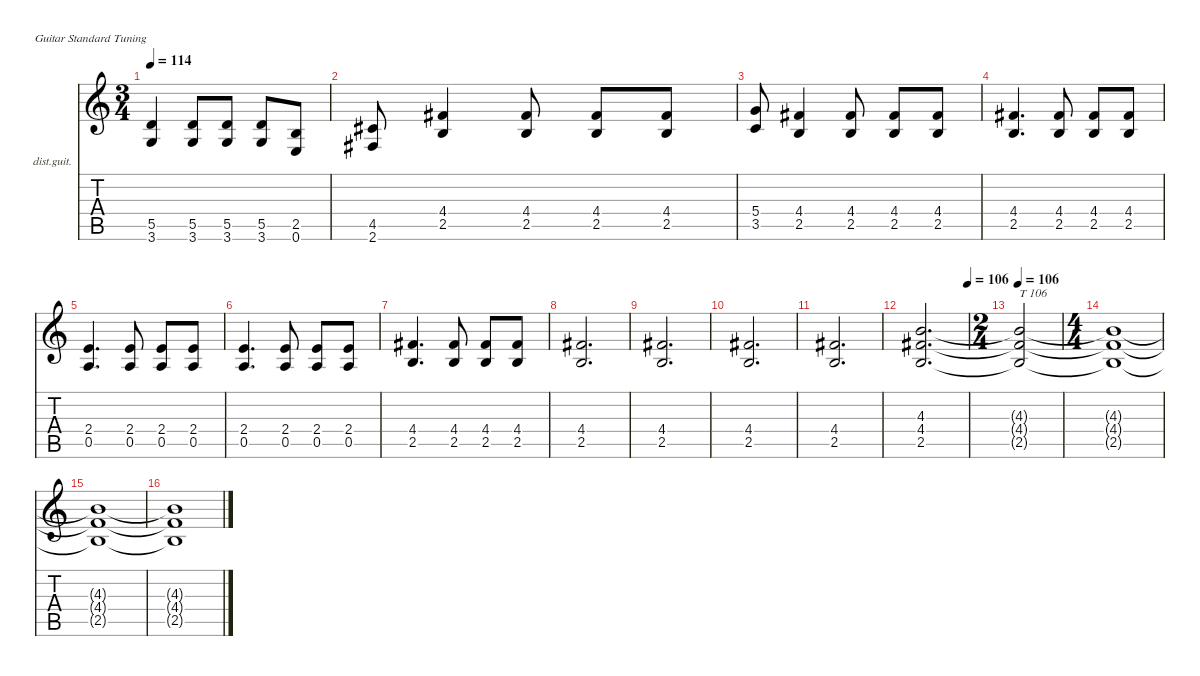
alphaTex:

\defaultSystemsLayout 4
\hideDynamics
\bracketExtendMode nobrackets
\firstSystemTrackNameOrientation horizontal
\otherSystemsTrackNameOrientation horizontal
\track ("James Hetfield" "dist.guit.") {instrument distortionguitar}
\staff {score tabs}
\tuning (E4 B3 G3 D3 A2 E2)
\ts (3 4)
\tempo 114
\clef g2
\ks c
(5.5 3.6).4{dy f beam Up} (5.5 3.6).8{beam Up} (5.5 3.6).8{beam Up} (5.5 3.6).8{beam Up} (2.5 0.6).8{beam Up} |
(4.5{acc #} 2.6{acc #}).8{beam Up} (4.4{acc #} 2.5).4{beam Up} (4.4{acc #} 2.5).8{beam Up} (4.4{acc #} 2.5).8{beam Up} (4.4{acc #} 2.5).8{beam Up} |
(5.4 3.5).8{beam Up} (4.4{acc #} 2.5).4{beam Up} (4.4{acc #} 2.5).8{beam Up} (4.4{acc #} 2.5).8{beam Up} (4.4{acc #} 2.5).8{beam Up} |
(4.4{acc #} 2.5).4{d beam Up} (4.4{acc #} 2.5).8{beam Up} (4.4{acc #} 2.5).8{beam Up} (4.4{acc #} 2.5).8{beam Up} |
(2.4 0.5).4{d beam Up} (2.4 0.5).8{beam Up} (2.4 0.5).8{beam Up} (2.4 0.5).8{beam Up} |
(2.4 0.5).4{d beam Up} (2.4 0.5).8{beam Up} (2.4 0.5).8{beam Up} (2.4 0.5).8{beam Up} |
(4.4{acc #} 2.5).4{d beam Up} (4.4{acc #} 2.5).8{beam Up} (4.4{acc #} 2.5).8{beam Up} (4.4{acc #} 2.5).8{beam Up} |
(4.4{acc #} 2.5).2{d beam Up} |
(4.4{acc #} 2.5).2{d beam Up} |
(4.4{acc #} 2.5).2{d beam Up} |
(4.4{acc #} 2.5).2{d beam Up} |
\tempo (106 1)
(4.3 4.4{acc #} 2.5).2{d beam Up} |
\ts (2 4)
\tempo 106
(4.3{t} 4.4{t acc #} 2.5{t}).2{txt "T 106" beam Up} |
\ts (4 4)
(4.3{t} 4.4{t acc #} 2.5{t}).1{beam Up} |
(4.3{t} 4.4{t acc #} 2.5{t}).1{beam Up} |
(4.3{t} 4.4{t acc #} 2.5{t}).1{beam Up}
